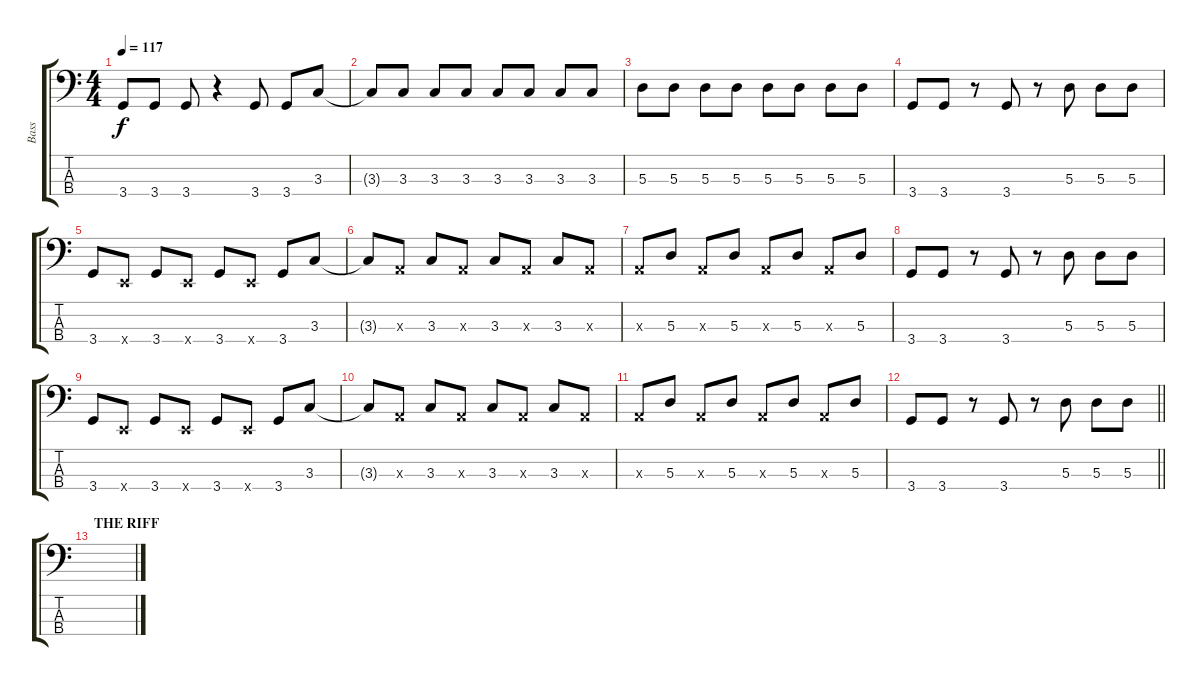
\track ("Bass" "Bass") {instrument electricbassfinger}
\staff {score tabs}
\tuning (G2 D2 A1 E1) {hide}
\ts (4 4)
\tempo 117
\clef f4
\ks c
3.4.8{dy f} 3.4.8 3.4.8 r.4 3.4.8 3.4.8 3.3.8 |
3.3{t}.8 3.3.8 3.3.8 3.3.8 3.3.8 3.3.8 3.3.8 3.3.8 |
5.3.8 5.3.8 5.3.8 5.3.8 5.3.8 5.3.8 5.3.8 5.3.8 |
3.4.8 3.4.8 r.8 3.4.8 r.8 5.3.8 5.3.8 5.3.8 |
3.4.8 0.4{x}.8 3.4.8 0.4{x}.8 3.4.8 0.4{x}.8 3.4.8 3.3.8 |
3.3{t}.8 0.3{x}.8 3.3.8 0.3{x}.8 3.3.8 0.3{x}.8 3.3.8 0.3{x}.8 |
0.3{x}.8 5.3.8 0.3{x}.8 5.3.8 0.3{x}.8 5.3.8 0.3{x}.8 5.3.8 |
3.4.8 3.4.8 r.8 3.4.8 r.8 5.3.8 5.3.8 5.3.8 |
3.4.8 0.4{x}.8 3.4.8 0.4{x}.8 3.4.8 0.4{x}.8 3.4.8 3.3.8 |
3.3{t}.8 0.3{x}.8 3.3.8 0.3{x}.8 3.3.8 0.3{x}.8 3.3.8 0.3{x}.8 |
0.3{x}.8 5.3.8 0.3{x}.8 5.3.8 0.3{x}.8 5.3.8 0.3{x}.8 5.3.8 |
\barLineRight lightlight
3.4.8 3.4.8 r.8 3.4.8 r.8 5.3.8 5.3.8 5.3.8 |
\section ("" "THE RIFF")
